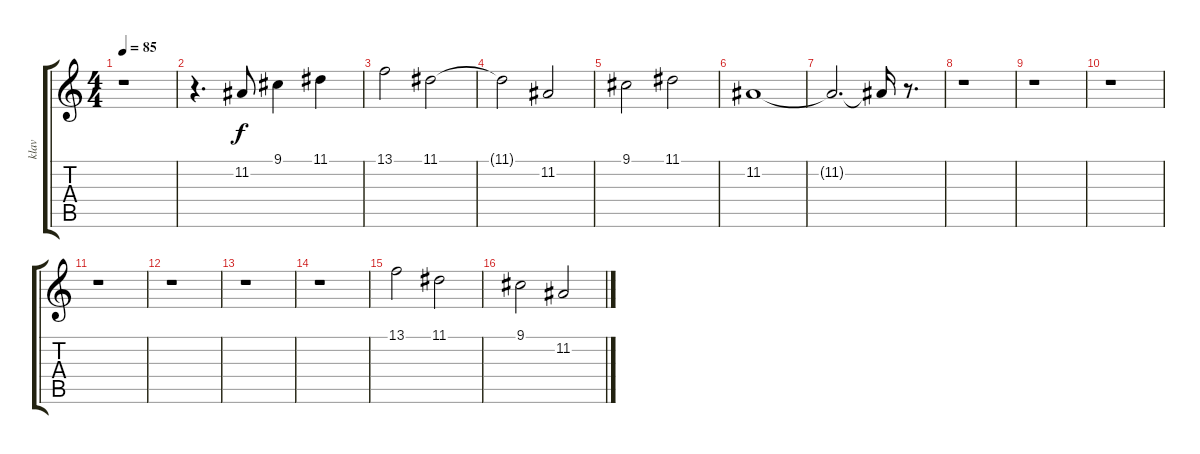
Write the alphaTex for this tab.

\track ("klav" "klav") {instrument pad2warm}
\staff {score tabs}
\tuning (E4 B3 G3 D3 A2 E2) {hide}
\ts (4 4)
\tempo 85
\clef g2
\ks c
r.1{dy f} |
r.4{d} 11.2.8{volume 6} 9.1.4 11.1.4 |
13.1.2 11.1.2 |
11.1{t}.2 11.2.2 |
9.1.2 11.1.2 |
11.2.1 |
11.2{t}.2{d} 11.2{t}.16 r.8{d} |
r.1 |
r.1 |
r.1 |
r.1 |
r.1 |
r.1 |
r.1 |
13.1.2{volume 6} 11.1.2 |
9.1.2 11.2.2
